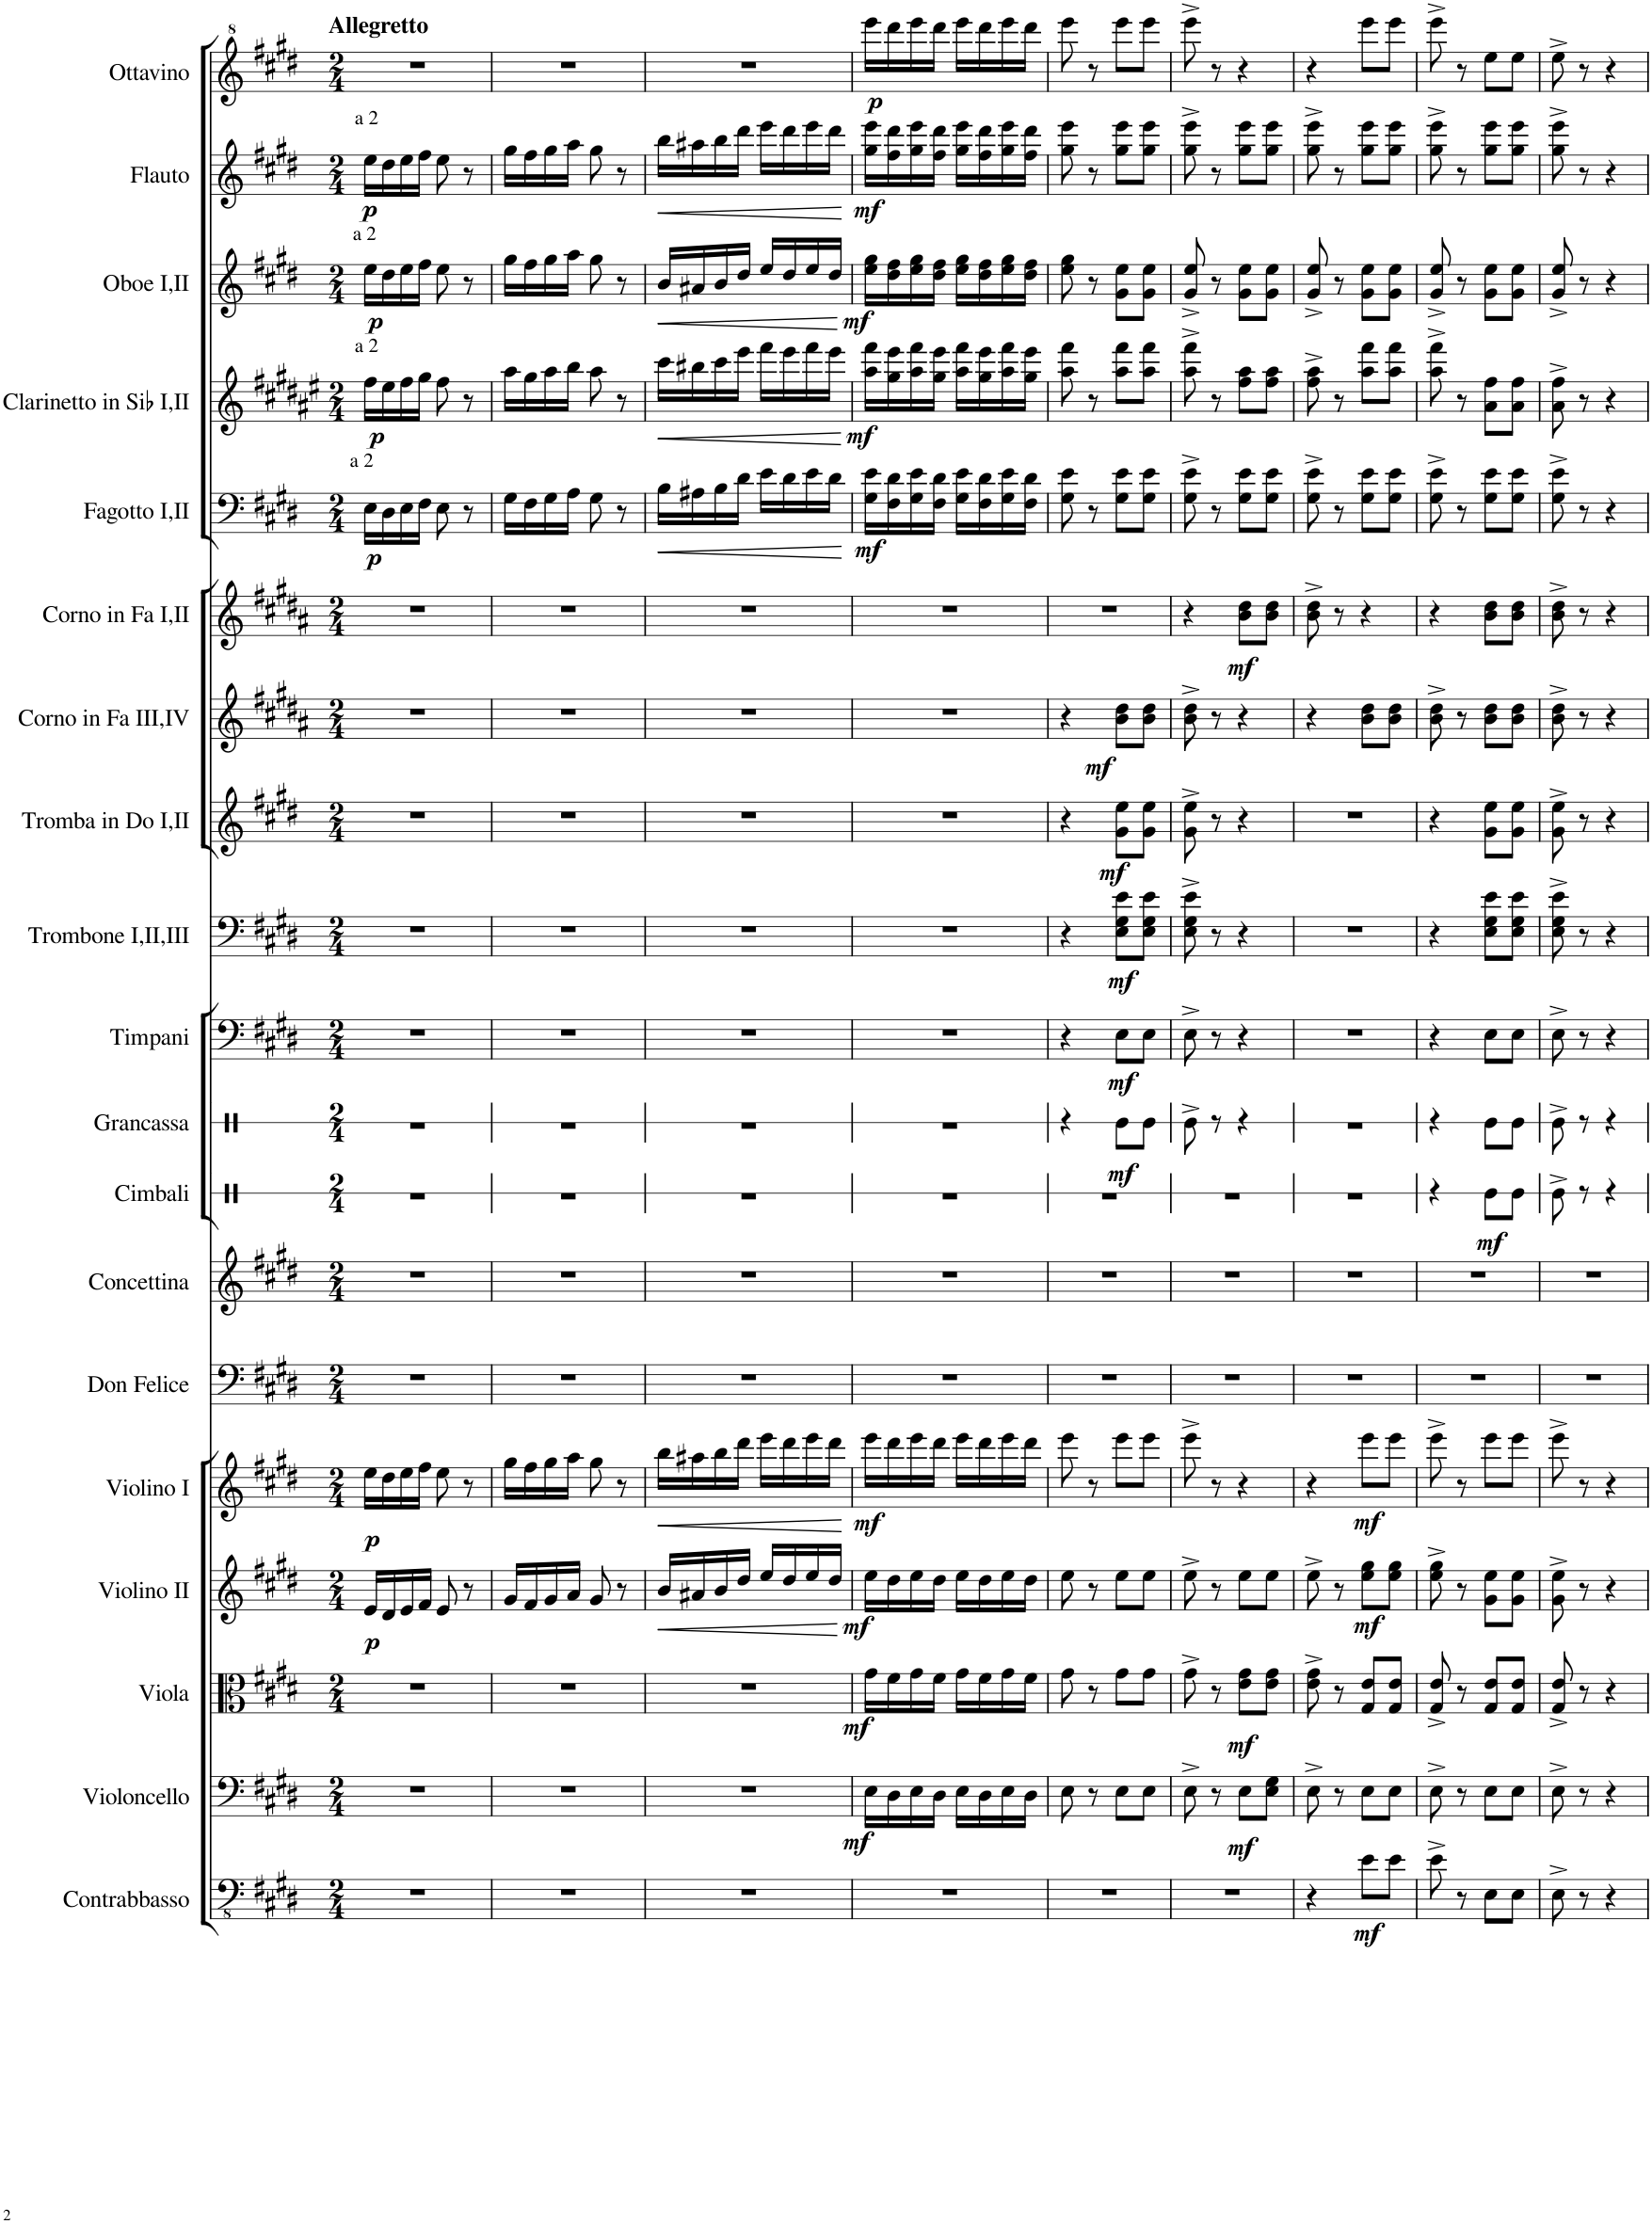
**kern	**dynam	**kern	**dynam	**kern	**dynam	**kern	**dynam	**kern	**dynam	**kern	**kern	**kern	**dynam	**kern	**dynam	**kern	**dynam	**kern	**dynam	**kern	**dynam	**kern	**dynam	**kern	**dynam	**kern	**dynam	**kern	**dynam	**kern	**dynam	**kern	**dynam	**kern	**dynam
*part19	*part19	*part18	*part18	*part17	*part17	*part16	*part16	*part15	*part15	*part14	*part13	*part12	*part12	*part11	*part11	*part10	*part10	*part9	*part9	*part8	*part8	*part7	*part7	*part6	*part6	*part5	*part5	*part4	*part4	*part3	*part3	*part2	*part2	*part1	*part1
*staff19	*staff19	*staff18	*staff18	*staff17	*staff17	*staff16	*staff16	*staff15	*staff15	*staff14	*staff13	*staff12	*staff12	*staff11	*staff11	*staff10	*staff10	*staff9	*staff9	*staff8	*staff8	*staff7	*staff7	*staff6	*staff6	*staff5	*staff5	*staff4	*staff4	*staff3	*staff3	*staff2	*staff2	*staff1	*staff1
*I"Contrabbasso	*	*I"Violoncello	*	*I"Viola	*	*I"Violino II	*	*I"Violino I	*	*I"Don Felice	*I"Concettina	*I"Cimbali	*	*I"Grancassa	*	*I"Timpani	*	*I"Trombone I,II,III	*	*I"Tromba in Do I,II	*	*I"Corno in Fa III,IV	*	*I"Corno in Fa I,II	*	*I"Fagotto I,II	*	*I"Clarinetto in Sib I,II	*	*I"Oboe I,II	*	*I"Flauto	*	*I"Ottavino	*
*I'Cb.	*	*I'Vc.	*	*I'Vla.	*	*I'Vln. II	*	*I'Vln. I	*	*I'Don Fel.	*I'Concett.	*I'Cim.	*	*I'Gc.	*	*I'Timp.	*	*I'Trb. I,II,III	*	*I'Tr. Do I,II	*	*I'Cor. Fa III,IV	*	*I'Cor. Fa I,II	*	*I'Fag.	*	*I'Cl. SibI,II	*	*I'Ob. I,II	*	*I'Fl.	*	*I'Ott.	*
*	*	*	*	*	*	*	*	*	*	*	*	*stria1	*	*stria1	*	*	*	*	*	*	*	*	*	*	*	*	*	*	*	*	*	*	*	*	*
*clefFv4	*	*clefF4	*	*clefC3	*	*clefG2	*	*clefG2	*	*clefF4	*clefG2	*clefX	*	*clefX	*	*clefF4	*	*clefF4	*	*clefG2	*	*clefG2	*	*clefG2	*	*clefF4	*	*clefG2	*	*clefG2	*	*clefG2	*	*clefG^2	*
*	*	*	*	*	*	*	*	*	*	*	*	*	*	*	*	*	*	*	*	*	*	*Trd4c7	*	*Trd4c7	*	*	*	*Trd1c2	*	*	*	*	*	*Trd-7c-12	*
*k[f#c#g#d#]	*	*k[f#c#g#d#]	*	*k[f#c#g#d#]	*	*k[f#c#g#d#]	*	*k[f#c#g#d#]	*	*k[f#c#g#d#]	*k[f#c#g#d#]	*k[]	*	*k[]	*	*k[f#c#g#d#]	*	*k[f#c#g#d#]	*	*k[f#c#g#d#]	*	*k[f#c#g#d#a#]	*	*k[f#c#g#d#a#]	*	*k[f#c#g#d#]	*	*k[f#c#g#d#a#e#]	*	*k[f#c#g#d#]	*	*k[f#c#g#d#]	*	*k[f#c#g#d#]	*
*M2/4	*	*M2/4	*	*M2/4	*	*M2/4	*	*M2/4	*	*M2/4	*M2/4	*M2/4	*	*M2/4	*	*M2/4	*	*M2/4	*	*M2/4	*	*M2/4	*	*M2/4	*	*M2/4	*	*M2/4	*	*M2/4	*	*M2/4	*	*M2/4	*
=1	=1	=1	=1	=1	=1	=1	=1	=1	=1	=1	=1	=1	=1	=1	=1	=1	=1	=1	=1	=1	=1	=1	=1	=1	=1	=1	=1	=1	=1	=1	=1	=1	=1	=1	=1
!	!	!	!	!	!	!	!	!	!	!	!	!	!	!	!	!	!	!	!	!	!	!	!	!	!	!	!	!	!	!	!	!	!	!LO:TX:a:B:t=Allegretto	!
!	!	!	!	!	!	!	!	!	!	!	!	!	!	!	!	!	!	!	!	!	!	!	!	!	!	!	!	!	!	!	!	!LO:TX:a:t=a 2	!	!	!
!	!	!	!	!	!	!	!	!	!	!	!	!	!	!	!	!	!	!	!	!	!	!	!	!	!	!	!	!	!	!LO:TX:a:t=a 2	!	!	!	!	!
!	!	!	!	!	!	!	!	!	!	!	!	!	!	!	!	!	!	!	!	!	!	!	!	!	!	!	!	!LO:TX:a:t=a 2	!	!	!	!	!	!	!
!	!	!	!	!	!	!	!	!	!	!	!	!	!	!	!	!	!	!	!	!	!	!	!	!	!	!LO:TX:a:t=a 2	!	!	!	!	!	!	!	!	!
!	!	!	!	!	!	!	!LO:DY:b	!	!LO:DY:b	!	!	!	!	!	!	!	!	!	!	!	!	!	!	!	!	!	!LO:DY:b	!	!LO:DY:b	!	!LO:DY:b	!	!LO:DY:b	!	!
2r	.	2r	.	2r	.	16e/LL	p	16ee\LL	p	2r	2r	2r	.	2r	.	2r	.	2r	.	2r	.	2r	.	2r	.	16E\LL	p	16ff#\LL	p	16ee\LL	p	16ee\LL	p	2r	.
.	.	.	.	.	.	16d#/	.	16dd#\	.	.	.	.	.	.	.	.	.	.	.	.	.	.	.	.	.	16D#\	.	16ee#\	.	16dd#\	.	16dd#\	.	.	.
.	.	.	.	.	.	16e/	.	16ee\	.	.	.	.	.	.	.	.	.	.	.	.	.	.	.	.	.	16E\	.	16ff#\	.	16ee\	.	16ee\	.	.	.
.	.	.	.	.	.	16f#/JJ	.	16ff#\JJ	.	.	.	.	.	.	.	.	.	.	.	.	.	.	.	.	.	16F#\JJ	.	16gg#\JJ	.	16ff#\JJ	.	16ff#\JJ	.	.	.
.	.	.	.	.	.	8e/	.	8ee\	.	.	.	.	.	.	.	.	.	.	.	.	.	.	.	.	.	8E\	.	8ff#\	.	8ee\	.	8ee\	.	.	.
.	.	.	.	.	.	8r	.	8r	.	.	.	.	.	.	.	.	.	.	.	.	.	.	.	.	.	8r	.	8r	.	8r	.	8r	.	.	.
=2	=2	=2	=2	=2	=2	=2	=2	=2	=2	=2	=2	=2	=2	=2	=2	=2	=2	=2	=2	=2	=2	=2	=2	=2	=2	=2	=2	=2	=2	=2	=2	=2	=2	=2	=2
2r	.	2r	.	2r	.	16g#/LL	.	16gg#\LL	.	2r	2r	2r	.	2r	.	2r	.	2r	.	2r	.	2r	.	2r	.	16G#\LL	.	16aa#\LL	.	16gg#\LL	.	16gg#\LL	.	2r	.
.	.	.	.	.	.	16f#/	.	16ff#\	.	.	.	.	.	.	.	.	.	.	.	.	.	.	.	.	.	16F#\	.	16gg#\	.	16ff#\	.	16ff#\	.	.	.
.	.	.	.	.	.	16g#/	.	16gg#\	.	.	.	.	.	.	.	.	.	.	.	.	.	.	.	.	.	16G#\	.	16aa#\	.	16gg#\	.	16gg#\	.	.	.
.	.	.	.	.	.	16a/JJ	.	16aa\JJ	.	.	.	.	.	.	.	.	.	.	.	.	.	.	.	.	.	16A\JJ	.	16bb\JJ	.	16aa\JJ	.	16aa\JJ	.	.	.
.	.	.	.	.	.	8g#/	.	8gg#\	.	.	.	.	.	.	.	.	.	.	.	.	.	.	.	.	.	8G#\	.	8aa#\	.	8gg#\	.	8gg#\	.	.	.
.	.	.	.	.	.	8r	.	8r	.	.	.	.	.	.	.	.	.	.	.	.	.	.	.	.	.	8r	.	8r	.	8r	.	8r	.	.	.
=3	=3	=3	=3	=3	=3	=3	=3	=3	=3	=3	=3	=3	=3	=3	=3	=3	=3	=3	=3	=3	=3	=3	=3	=3	=3	=3	=3	=3	=3	=3	=3	=3	=3	=3	=3
!	!	!	!	!	!	!	!LO:HP:b	!	!LO:HP:b	!	!	!	!	!	!	!	!	!	!	!	!	!	!	!	!	!	!LO:HP:b	!	!LO:HP:b	!	!LO:HP:b	!	!LO:HP:b	!	!
2r	.	2r	.	2r	.	16b/LL	<	16bb\LL	<	2r	2r	2r	.	2r	.	2r	.	2r	.	2r	.	2r	.	2r	.	16B\LL	<	16ccc#\LL	<	16b/LL	<	16bb\LL	<	2r	.
.	.	.	.	.	.	16a#X/	.	16aa#X\	.	.	.	.	.	.	.	.	.	.	.	.	.	.	.	.	.	16A#X\	.	16bb#X\	.	16a#X/	.	16aa#X\	.	.	.
.	.	.	.	.	.	16b/	.	16bb\	.	.	.	.	.	.	.	.	.	.	.	.	.	.	.	.	.	16B\	.	16ccc#\	.	16b/	.	16bb\	.	.	.
.	.	.	.	.	.	16dd#/JJ	.	16ddd#\JJ	.	.	.	.	.	.	.	.	.	.	.	.	.	.	.	.	.	16d#\JJ	.	16eee#\JJ	.	16dd#/JJ	.	16ddd#\JJ	.	.	.
.	.	.	.	.	.	16ee/LL	.	16eee\LL	.	.	.	.	.	.	.	.	.	.	.	.	.	.	.	.	.	16e\LL	.	16fff#\LL	.	16ee/LL	.	16eee\LL	.	.	.
.	.	.	.	.	.	16dd#/	.	16ddd#\	.	.	.	.	.	.	.	.	.	.	.	.	.	.	.	.	.	16d#\	.	16eee#\	.	16dd#/	.	16ddd#\	.	.	.
.	.	.	.	.	.	16ee/	.	16eee\	.	.	.	.	.	.	.	.	.	.	.	.	.	.	.	.	.	16e\	.	16fff#\	.	16ee/	.	16eee\	.	.	.
.	.	.	.	.	.	16dd#/JJ	.	16ddd#\JJ	.	.	.	.	.	.	.	.	.	.	.	.	.	.	.	.	.	16d#\JJ	.	16eee#\JJ	.	16dd#/JJ	.	16ddd#\JJ	.	.	.
.	.	.	.	.	.	.	[	.	[	.	.	.	.	.	.	.	.	.	.	.	.	.	.	.	.	.	[	.	[	.	[	.	[	.	.
=4	=4	=4	=4	=4	=4	=4	=4	=4	=4	=4	=4	=4	=4	=4	=4	=4	=4	=4	=4	=4	=4	=4	=4	=4	=4	=4	=4	=4	=4	=4	=4	=4	=4	=4	=4
!	!	!	!LO:DY:b	!	!LO:DY:b	!	!LO:DY:b	!	!LO:DY:b	!	!	!	!	!	!	!	!	!	!	!	!	!	!	!	!	!	!LO:DY:b	!	!LO:DY:b	!	!LO:DY:b	!	!LO:DY:b	!	!LO:DY:b
2r	.	16E\LL	mf	16g#\LL	mf	16ee\LL	mf	16eee\LL	mf	2r	2r	2r	.	2r	.	2r	.	2r	.	2r	.	2r	.	2r	.	16G#\ 16e\LL	mf	16aa#\ 16fff#\LL	mf	16ee\ 16gg#\LL	mf	16gg#\ 16eee\LL	mf	16eeee\LL	p
.	.	16D#\	.	16f#\	.	16dd#\	.	16ddd#\	.	.	.	.	.	.	.	.	.	.	.	.	.	.	.	.	.	16F#\ 16d#\	.	16gg#\ 16eee#\	.	16dd#\ 16ff#\	.	16ff#\ 16ddd#\	.	16dddd#\	.
.	.	16E\	.	16g#\	.	16ee\	.	16eee\	.	.	.	.	.	.	.	.	.	.	.	.	.	.	.	.	.	16G#\ 16e\	.	16aa#\ 16fff#\	.	16ee\ 16gg#\	.	16gg#\ 16eee\	.	16eeee\	.
.	.	16D#\JJ	.	16f#\JJ	.	16dd#\JJ	.	16ddd#\JJ	.	.	.	.	.	.	.	.	.	.	.	.	.	.	.	.	.	16F#\ 16d#\JJ	.	16gg#\ 16eee#\JJ	.	16dd#\ 16ff#\JJ	.	16ff#\ 16ddd#\JJ	.	16dddd#\JJ	.
.	.	16E\LL	.	16g#\LL	.	16ee\LL	.	16eee\LL	.	.	.	.	.	.	.	.	.	.	.	.	.	.	.	.	.	16G#\ 16e\LL	.	16aa#\ 16fff#\LL	.	16ee\ 16gg#\LL	.	16gg#\ 16eee\LL	.	16eeee\LL	.
.	.	16D#\	.	16f#\	.	16dd#\	.	16ddd#\	.	.	.	.	.	.	.	.	.	.	.	.	.	.	.	.	.	16F#\ 16d#\	.	16gg#\ 16eee#\	.	16dd#\ 16ff#\	.	16ff#\ 16ddd#\	.	16dddd#\	.
.	.	16E\	.	16g#\	.	16ee\	.	16eee\	.	.	.	.	.	.	.	.	.	.	.	.	.	.	.	.	.	16G#\ 16e\	.	16aa#\ 16fff#\	.	16ee\ 16gg#\	.	16gg#\ 16eee\	.	16eeee\	.
.	.	16D#\JJ	.	16f#\JJ	.	16dd#\JJ	.	16ddd#\JJ	.	.	.	.	.	.	.	.	.	.	.	.	.	.	.	.	.	16F#\ 16d#\JJ	.	16gg#\ 16eee#\JJ	.	16dd#\ 16ff#\JJ	.	16ff#\ 16ddd#\JJ	.	16dddd#\JJ	.
=5	=5	=5	=5	=5	=5	=5	=5	=5	=5	=5	=5	=5	=5	=5	=5	=5	=5	=5	=5	=5	=5	=5	=5	=5	=5	=5	=5	=5	=5	=5	=5	=5	=5	=5	=5
2r	.	8E\	.	8g#\	.	8ee\	.	8eee\	.	2r	2r	2r	.	4r	.	4r	.	4r	.	4r	.	4r	.	2r	.	8G#\ 8e\	.	8aa#\ 8fff#\	.	8ee\ 8gg#\	.	8gg#\ 8eee\	.	8eeee\	.
.	.	8r	.	8r	.	8r	.	8r	.	.	.	.	.	.	.	.	.	.	.	.	.	.	.	.	.	8r	.	8r	.	8r	.	8r	.	8r	.
!	!	!	!	!	!	!	!	!	!	!	!	!	!	!	!LO:DY:b	!	!LO:DY:b	!	!LO:DY:b	!	!LO:DY:b	!	!LO:DY:b	!	!	!	!	!	!	!	!	!	!	!	!
.	.	8E\L	.	8g#\L	.	8ee\L	.	8eee\L	.	.	.	.	.	8Re\L	mf	8E\L	mf	8E\ 8G#\ 8e\L	mf	8g#\ 8ee\L	mf	8b\ 8dd#\L	mf	.	.	8G#\ 8e\L	.	8aa#\ 8fff#\L	.	8g#\ 8ee\L	.	8gg#\ 8eee\L	.	8eeee\L	.
.	.	8E\J	.	8g#\J	.	8ee\J	.	8eee\J	.	.	.	.	.	8Re\J	.	8E\J	.	8E\ 8G#\ 8e\J	.	8g#\ 8ee\J	.	8b\ 8dd#\J	.	.	.	8G#\ 8e\J	.	8aa#\ 8fff#\J	.	8g#\ 8ee\J	.	8gg#\ 8eee\J	.	8eeee\J	.
=6	=6	=6	=6	=6	=6	=6	=6	=6	=6	=6	=6	=6	=6	=6	=6	=6	=6	=6	=6	=6	=6	=6	=6	=6	=6	=6	=6	=6	=6	=6	=6	=6	=6	=6	=6
2r	.	8E^\	.	8g#^\	.	8ee^\	.	8eee^\	.	2r	2r	2r	.	8Re^\	.	8E^\	.	8E\^ 8G#\^ 8e\^	.	8g#\^ 8ee\^	.	8b\^ 8dd#\^	.	4r	.	8G#\^ 8e\^	.	8aa#\^ 8fff#\^	.	8g#/^ 8ee/^	.	8gg#\^ 8eee\^	.	8eeee^\	.
.	.	8r	.	8r	.	8r	.	8r	.	.	.	.	.	8r	.	8r	.	8r	.	8r	.	8r	.	.	.	8r	.	8r	.	8r	.	8r	.	8r	.
!	!	!	!LO:DY:b	!	!LO:DY:b	!	!	!	!	!	!	!	!	!	!	!	!	!	!	!	!	!	!	!	!LO:DY:b	!	!	!	!	!	!	!	!	!	!
.	.	8E\L	mf	8e\ 8g#\L	mf	8ee\L	.	4r	.	.	.	.	.	4r	.	4r	.	4r	.	4r	.	4r	.	8b\ 8dd#\L	mf	8G#\ 8e\L	.	8ff#\ 8aa#\L	.	8g#\ 8ee\L	.	8gg#\ 8eee\L	.	4r	.
.	.	8E\ 8G#\J	.	8e\ 8g#\J	.	8ee\J	.	.	.	.	.	.	.	.	.	.	.	.	.	.	.	.	.	8b\ 8dd#\J	.	8G#\ 8e\J	.	8ff#\ 8aa#\J	.	8g#\ 8ee\J	.	8gg#\ 8eee\J	.	.	.
=7	=7	=7	=7	=7	=7	=7	=7	=7	=7	=7	=7	=7	=7	=7	=7	=7	=7	=7	=7	=7	=7	=7	=7	=7	=7	=7	=7	=7	=7	=7	=7	=7	=7	=7	=7
4r	.	8E^\	.	8e\^ 8g#\^	.	8ee^\	.	4r	.	2r	2r	2r	.	2r	.	2r	.	2r	.	2r	.	4r	.	8b\^ 8dd#\^	.	8G#\^ 8e\^	.	8ff#\^ 8aa#\^	.	8g#/^ 8ee/^	.	8gg#\^ 8eee\^	.	4r	.
.	.	8r	.	8r	.	8r	.	.	.	.	.	.	.	.	.	.	.	.	.	.	.	.	.	8r	.	8r	.	8r	.	8r	.	8r	.	.	.
!	!LO:DY:b	!	!	!	!	!	!LO:DY:b	!	!LO:DY:b	!	!	!	!	!	!	!	!	!	!	!	!	!	!	!	!	!	!	!	!	!	!	!	!	!	!
8E\L	mf	8E\L	.	8G#/ 8e/L	.	8ee\ 8gg#\L	mf	8eee\L	mf	.	.	.	.	.	.	.	.	.	.	.	.	8b\ 8dd#\L	.	4r	.	8G#\ 8e\L	.	8aa#\ 8fff#\L	.	8g#\ 8ee\L	.	8gg#\ 8eee\L	.	8eeee\L	.
8E\J	.	8E\J	.	8G#/ 8e/J	.	8ee\ 8gg#\J	.	8eee\J	.	.	.	.	.	.	.	.	.	.	.	.	.	8b\ 8dd#\J	.	.	.	8G#\ 8e\J	.	8aa#\ 8fff#\J	.	8g#\ 8ee\J	.	8gg#\ 8eee\J	.	8eeee\J	.
=8	=8	=8	=8	=8	=8	=8	=8	=8	=8	=8	=8	=8	=8	=8	=8	=8	=8	=8	=8	=8	=8	=8	=8	=8	=8	=8	=8	=8	=8	=8	=8	=8	=8	=8	=8
8E^\	.	8E^\	.	8G#/^ 8e/^	.	8ee\^ 8gg#\^	.	8eee^\	.	2r	2r	4r	.	4r	.	4r	.	4r	.	4r	.	8b\^ 8dd#\^	.	4r	.	8G#\^ 8e\^	.	8aa#\^ 8fff#\^	.	8g#/^ 8ee/^	.	8gg#\^ 8eee\^	.	8eeee^\	.
8r	.	8r	.	8r	.	8r	.	8r	.	.	.	.	.	.	.	.	.	.	.	.	.	8r	.	.	.	8r	.	8r	.	8r	.	8r	.	8r	.
!	!	!	!	!	!	!	!	!	!	!	!	!	!LO:DY:b	!	!	!	!	!	!	!	!	!	!	!	!	!	!	!	!	!	!	!	!	!	!
8EE\L	.	8E\L	.	8G#/ 8e/L	.	8g#\ 8ee\L	.	8eee\L	.	.	.	8Re\L	mf	8Re\L	.	8E\L	.	8E\ 8G#\ 8e\L	.	8g#\ 8ee\L	.	8b\ 8dd#\L	.	8b\ 8dd#\L	.	8G#\ 8e\L	.	8a#\ 8ff#\L	.	8g#\ 8ee\L	.	8gg#\ 8eee\L	.	8eee\L	.
8EE\J	.	8E\J	.	8G#/ 8e/J	.	8g#\ 8ee\J	.	8eee\J	.	.	.	8Re\J	.	8Re\J	.	8E\J	.	8E\ 8G#\ 8e\J	.	8g#\ 8ee\J	.	8b\ 8dd#\J	.	8b\ 8dd#\J	.	8G#\ 8e\J	.	8a#\ 8ff#\J	.	8g#\ 8ee\J	.	8gg#\ 8eee\J	.	8eee\J	.
=9	=9	=9	=9	=9	=9	=9	=9	=9	=9	=9	=9	=9	=9	=9	=9	=9	=9	=9	=9	=9	=9	=9	=9	=9	=9	=9	=9	=9	=9	=9	=9	=9	=9	=9	=9
8EE^\	.	8E^\	.	8G#/^ 8e/^	.	8g#\^ 8ee\^	.	8eee^\	.	2r	2r	8Re^\	.	8Re^\	.	8E^\	.	8E\^ 8G#\^ 8e\^	.	8g#\^ 8ee\^	.	8b\^ 8dd#\^	.	8b\^ 8dd#\^	.	8G#\^ 8e\^	.	8a#\^ 8ff#\^	.	8g#/^ 8ee/^	.	8gg#\^ 8eee\^	.	8eee^\	.
8r	.	8r	.	8r	.	8r	.	8r	.	.	.	8r	.	8r	.	8r	.	8r	.	8r	.	8r	.	8r	.	8r	.	8r	.	8r	.	8r	.	8r	.
4r	.	4r	.	4r	.	4r	.	4r	.	.	.	4r	.	4r	.	4r	.	4r	.	4r	.	4r	.	4r	.	4r	.	4r	.	4r	.	4r	.	4r	.
=	=	=	=	=	=	=	=	=	=	=	=	=	=	=	=	=	=	=	=	=	=	=	=	=	=	=	=	=	=	=	=	=	=	=	=
*-	*-	*-	*-	*-	*-	*-	*-	*-	*-	*-	*-	*-	*-	*-	*-	*-	*-	*-	*-	*-	*-	*-	*-	*-	*-	*-	*-	*-	*-	*-	*-	*-	*-	*-	*-
